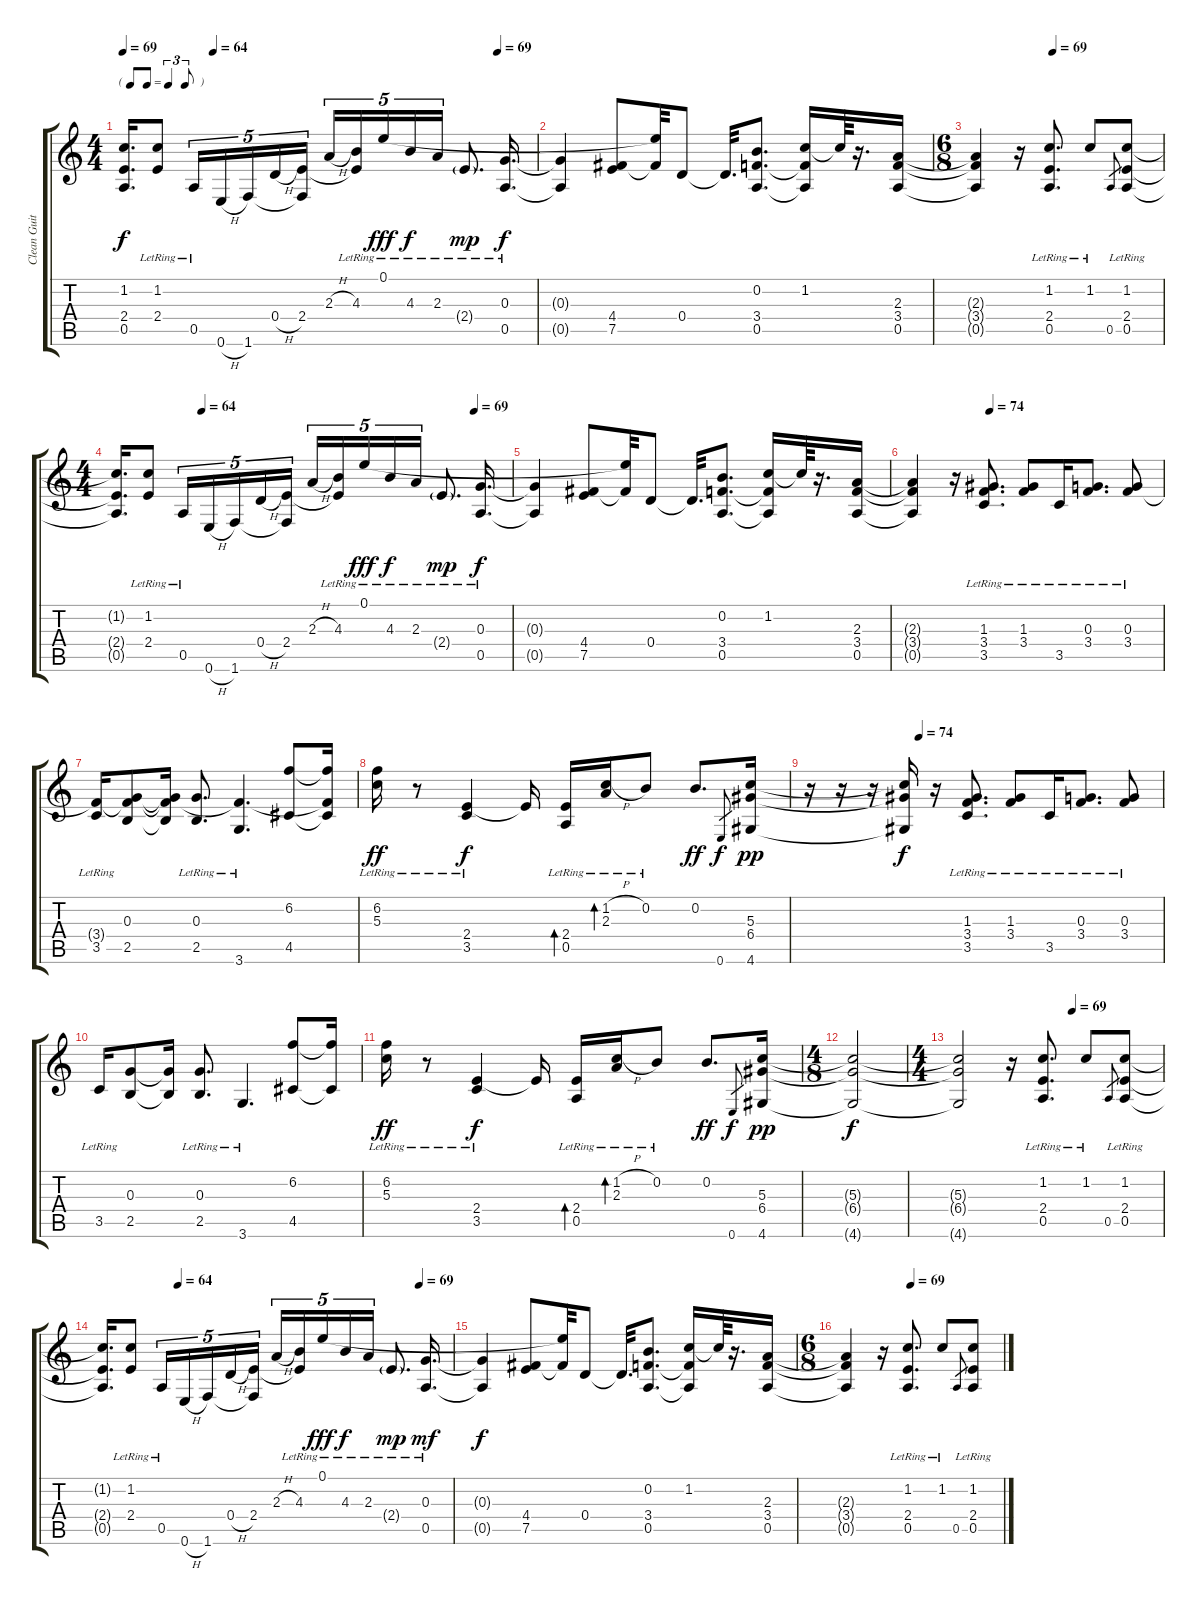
\track ("Clean Guitar" "Clean Guit") {instrument electricguitarjazz}
\staff {score tabs}
\tuning (E4 B3 G3 D3 A2 E2) {hide}
\ts (4 4)
\tf triplet8th
\tempo 69
\tempo (64 0.21875)
\tempo (69 0.90625)
\clef g2
\ks c
(1.2{t} 2.4{t} 0.5{t}).16{d dy f} (1.2{lr} 2.4{lr}).8 0.5{lr}.16{tu (5 4)} 0.6{h}.16{tu (5 4)} 1.6.16{tu (5 4)} 0.4{h}.16{tu (5 4)} (2.4 1.6{t}).16{tu (5 4) beam splitsecondary} 2.3{h}.16{tu (5 4)} (4.3{lr} 2.4{t}).16{tu (5 4)} 0.1{lr}.16{tu (5 4) dy fff} 4.3{lr}.16{tu (5 4) dy f} 2.3{lr}.16{tu (5 4)} 2.4{g lr}.8{d dy mp} (0.3{lr} 0.5{lr}).16{d dy f} |
(0.3{t} 0.5{t}).4 (4.4 7.5).8 (0.1{t} 4.4{t}).32 0.4.8 0.4{t}.32{d} (0.2 3.4 0.5).8{d} (1.2 3.4{t} 0.5{t}).16 1.2{t}.64 r.16{d} (2.3 3.4 0.5).16 |
\ts (6 8)
\tempo (69 0.4166666666666667)
(2.3{t} 3.4{t} 0.5{t}).4 r.16 (1.2{lr} 2.4{lr} 0.5{lr}).8{d} 1.2{lr}.8 0.5.8{gr} (1.2{lr} 2.4{lr} 0.5{lr}).8 |
\ts (4 4)
\tempo (64 0.21875)
\tempo (69 0.90625)
(1.2{t} 2.4{t} 0.5{t}).16{d} (1.2{lr} 2.4{lr}).8 0.5{lr}.16{tu (5 4)} 0.6{h}.16{tu (5 4)} 1.6.16{tu (5 4)} 0.4{h}.16{tu (5 4)} (2.4 1.6{t}).16{tu (5 4) beam splitsecondary} 2.3{h}.16{tu (5 4)} (4.3{lr} 2.4{t}).16{tu (5 4)} 0.1{lr}.16{tu (5 4) dy fff} 4.3{lr}.16{tu (5 4) dy f} 2.3{lr}.16{tu (5 4)} 2.4{g lr}.8{d dy mp} (0.3{lr} 0.5{lr}).16{d dy f} |
(0.3{t} 0.5{t}).4 (4.4 7.5).8 (0.1{t} 4.4{t}).32 0.4.8 0.4{t}.32{d} (0.2 3.4 0.5).8{d} (1.2 3.4{t} 0.5{t}).16 1.2{t}.64 r.16{d} (2.3 3.4 0.5).16 |
\tempo (74 0.3125)
(2.3{t} 3.4{t} 0.5{t}).4 r.16 (1.3{lr} 3.4{lr} 3.5{lr}).8{d} (1.3{lr} 3.4{lr}).8 3.5{lr}.16 (0.3{lr} 3.4{lr}).8{d} (0.3{lr} 3.4{lr}).8 |
(3.4{t} 3.5{lr}).16 (0.3 3.4{t} 2.5).8 (0.3{t} 3.4{t} 2.5{t}).16 (0.3{lr} 2.5{lr}).8{d} (3.4{t} 3.6{lr}).4{d} (6.2 4.5).8 (6.2{t} 3.4{t} 4.5{t}).16 |
(6.2{lr} 5.3{lr}).16{dy ff} r.8 (2.4 3.5{lr}).4{dy f} 2.4{t}.16 (2.4{lr} 0.5{lr}).16{bd 480} (1.2{h} 2.3{lr}).16{bd 480} 0.2{lr}.8 0.2.8{d dy ff} 0.6.8{gr dy f} (5.3 6.4 4.6).16{dy pp} |
\tempo (74 0.3125)
r.16 r.16 r.16 (5.3{t} 6.4{t} 4.6{t}).16{dy f} r.16 (1.3{lr} 3.4{lr} 3.5{lr}).8{d} (1.3{lr} 3.4{lr}).8 3.5{lr}.16 (0.3{lr} 3.4{lr}).8{d} (0.3{lr} 3.4{lr}).8 |
3.5{lr}.16 (0.3 2.5).8 (0.3{t} 2.5{t}).16 (0.3{lr} 2.5{lr}).8{d} 3.6{lr}.4{d} (6.2 4.5).8 (6.2{t} 4.5{t}).16 |
(6.2{lr} 5.3{lr}).16{dy ff} r.8 (2.4 3.5{lr}).4{dy f} 2.4{t}.16 (2.4{lr} 0.5{lr}).16{bd 480} (1.2{h} 2.3{lr}).16{bd 480} 0.2{lr}.8 0.2.8{d dy ff} 0.6.8{gr dy f} (5.3 6.4 4.6).16{dy pp} |
\ts (4 8)
(5.3{t} 6.4{t} 4.6{t}).2{dy f} |
\ts (4 4)
\tempo (69 0.5625)
(5.3{t} 6.4{t} 4.6{t}).2 r.16 (1.2{lr} 2.4{lr} 0.5{lr}).8{d volume 9} 1.2{lr}.8{volume 11} 0.5.8{gr} (1.2{lr} 2.4{lr} 0.5{lr}).8{volume 12} |
\tempo (64 0.21875)
\tempo (69 0.90625)
(1.2{t} 2.4{t} 0.5{t}).16{d} (1.2{lr} 2.4{lr}).8{volume 13} 0.5{lr}.16{tu (5 4) volume 15} 0.6{h}.16{tu (5 4)} 1.6.16{tu (5 4)} 0.4{h}.16{tu (5 4)} (2.4 1.6{t}).16{tu (5 4) beam splitsecondary} 2.3{h}.16{tu (5 4)} (4.3{lr} 2.4{t}).16{tu (5 4)} 0.1{lr}.16{tu (5 4) dy fff} 4.3{lr}.16{tu (5 4) dy f} 2.3{lr}.16{tu (5 4)} 2.4{g lr}.8{d dy mp} (0.3{lr} 0.5{lr}).16{d dy mf volume 16} |
(0.3{t} 0.5{t}).4{dy f} (4.4 7.5).8 (0.1{t} 4.4{t}).32 0.4.8 0.4{t}.32{d} (0.2 3.4 0.5).8{d} (1.2 3.4{t} 0.5{t}).16 1.2{t}.64 r.16{d} (2.3 3.4 0.5).16 |
\ts (6 8)
\tempo (69 0.4166666666666667)
(2.3{t} 3.4{t} 0.5{t}).4 r.16 (1.2{lr} 2.4{lr} 0.5{lr}).8{d} 1.2{lr}.8 0.5.8{gr} (1.2{lr} 2.4{lr} 0.5{lr}).8
